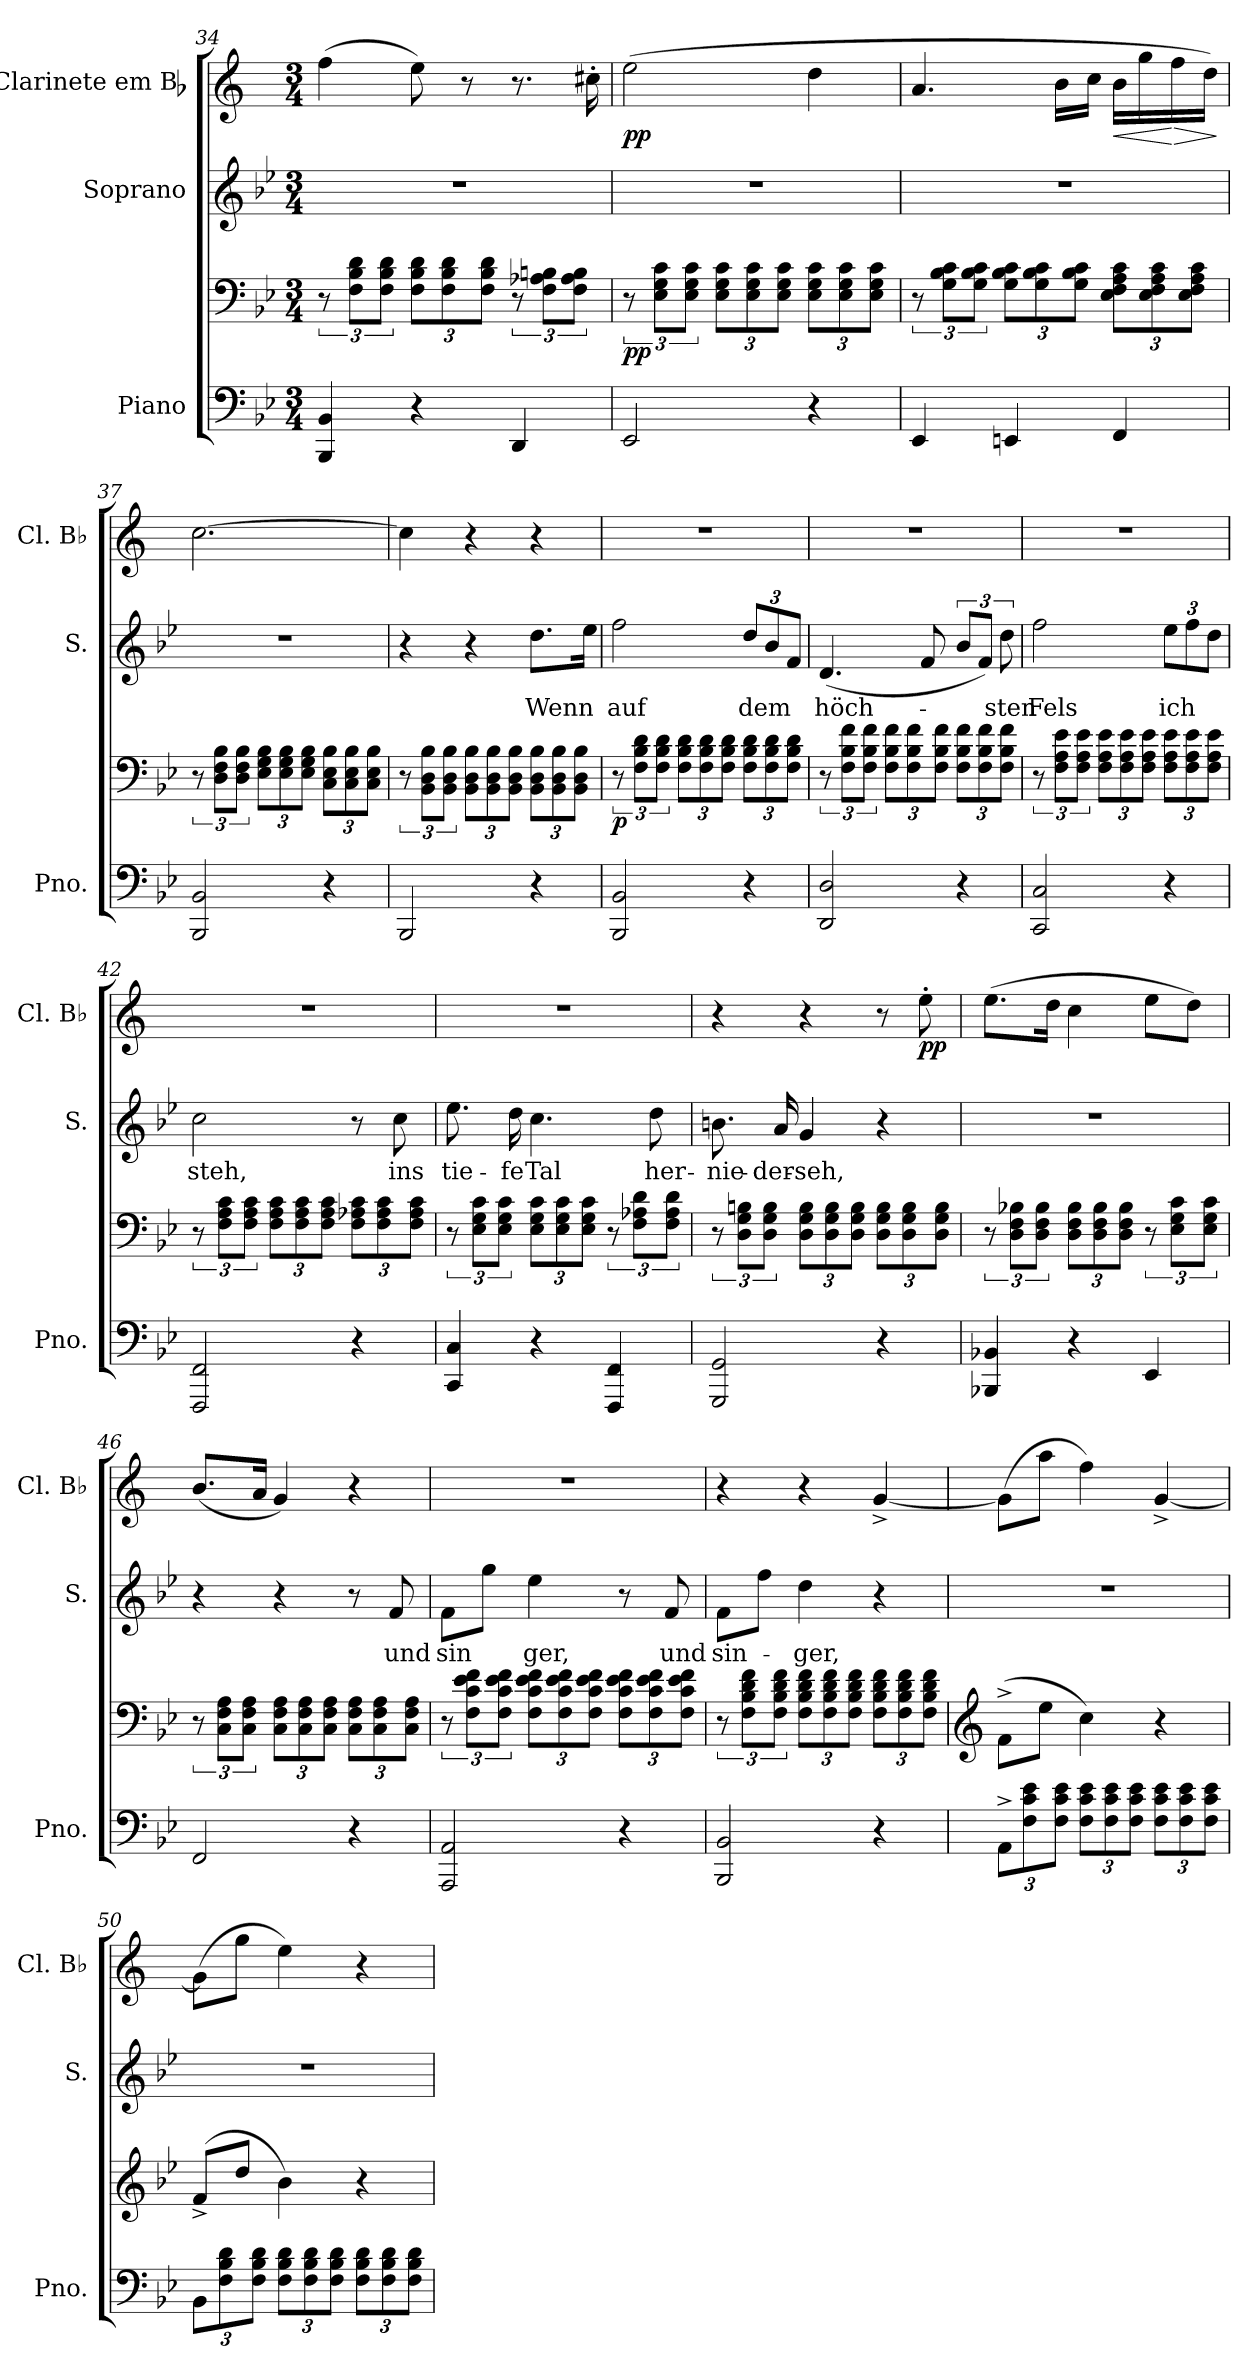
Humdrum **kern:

**kern	**kern	**dynam	**kern	**text	**kern	**dynam
*part3	*part3	*part3	*part2	*part2	*part1	*part1
*staff4	*staff3	*staff3/4	*staff2	*staff2	*staff1	*staff1
*I"Piano	*	*	*I"Soprano	*	*I"Clarinete em Bb	*
*I'Pno.	*	*	*I'S.	*	*I'Cl. Bb	*
*clefF4	*clefF4	*	*clefG2	*	*clefG2	*
*	*	*	*	*	*ITrd1c2	*
*k[b-e-]	*k[b-e-]	*	*k[b-e-]	*	*k[b-e-]	*
*M3/4	*M3/4	*	*M3/4	*	*M3/4	*
=34	=34	=34	=34	=34	=34	=34
4BBB-/ 4BB-/	12r	.	2.r	.	(4ee-\	.
.	12F\ 12B-\ 12d\L	.	.	.	.	.
.	12F\ 12B-\ 12d\J	.	.	.	.	.
*	*Xbrackettup	*	*	*	*	*
4r	12F\ 12B-\ 12d\L	.	.	.	8dd\)	.
.	12F\ 12B-\ 12d\	.	.	.	.	.
.	.	.	.	.	8r	.
.	12F\ 12B-\ 12d\J	.	.	.	.	.
*	*brackettup	*	*	*	*	*
4DD/	12r	.	.	.	8.r	.
.	12F\ 12A-X\ 12Bn\L	.	.	.	.	.
.	12F\ 12A-\ 12B\J	.	.	.	.	.
.	.	.	.	.	16bn'\	.
=35	=35	=35	=35	=35	=35	=35
!	!	!LO:DY:b	!	!	!	!LO:DY:b
2EE-/	12r	pp	2.r	.	(2dd\	pp
.	12E-\ 12G\ 12c\L	.	.	.	.	.
.	12E-\ 12G\ 12c\J	.	.	.	.	.
*	*Xbrackettup	*	*	*	*	*
.	12E-\ 12G\ 12c\L	.	.	.	.	.
.	12E-\ 12G\ 12c\	.	.	.	.	.
.	12E-\ 12G\ 12c\J	.	.	.	.	.
4r	12E-\ 12G\ 12c\L	.	.	.	4cc\	.
.	12E-\ 12G\ 12c\	.	.	.	.	.
.	12E-\ 12G\ 12c\J	.	.	.	.	.
!!LO:LB:g=z
=36	=36	=36	=36	=36	=36	=36
*	*brackettup	*	*	*	*	*
4EE-/	12r	.	2.r	.	4.g/	.
.	12G\ 12B-\ 12c\L	.	.	.	.	.
.	12G\ 12B-\ 12c\J	.	.	.	.	.
*	*Xbrackettup	*	*	*	*	*
4EEn/	12G\ 12B-\ 12c\L	.	.	.	.	.
.	12G\ 12B-\ 12c\	.	.	.	.	.
.	.	.	.	.	16a\LL	.
.	12G\ 12B-\ 12c\J	.	.	.	.	.
.	.	.	.	.	16b-\JJ	.
!	!	!	!	!	!	!LO:HP:b
4FF/	12E-\ 12F\ 12A\ 12c\L	.	.	.	16a\LL	<
.	.	.	.	.	16ff\	.
.	12E-\ 12F\ 12A\ 12c\	.	.	.	.	.
!	!	!	!	!	!	!LO:HP:n=1:b
.	.	.	.	.	16ee-\	[ >
.	12E-\ 12F\ 12A\ 12c\J	.	.	.	.	.
.	.	.	.	.	16cc\JJ)	.
.	.	.	.	.	.	]
=37	=37	=37	=37	=37	=37	=37
*	*brackettup	*	*	*	*	*
2BBB-/ 2BB-/	12r	.	2.r	.	[2.b-\	.
.	12D\ 12F\ 12B-\L	.	.	.	.	.
.	12D\ 12F\ 12B-\J	.	.	.	.	.
*	*Xbrackettup	*	*	*	*	*
.	12E-\ 12G\ 12B-\L	.	.	.	.	.
.	12E-\ 12G\ 12B-\	.	.	.	.	.
.	12E-\ 12G\ 12B-\J	.	.	.	.	.
4r	12C\ 12E-\ 12B-\L	.	.	.	.	.
.	12C\ 12E-\ 12B-\	.	.	.	.	.
.	12C\ 12E-\ 12B-\J	.	.	.	.	.
=38	=38	=38	=38	=38	=38	=38
*	*brackettup	*	*	*	*	*
2BBB-/	12r	.	4r	.	4b-\]	.
.	12BB-\ 12D\ 12B-\L	.	.	.	.	.
.	12BB-\ 12D\ 12B-\J	.	.	.	.	.
*	*Xbrackettup	*	*	*	*	*
.	12BB-\ 12D\ 12B-\L	.	4r	.	4r	.
.	12BB-\ 12D\ 12B-\	.	.	.	.	.
.	12BB-\ 12D\ 12B-\J	.	.	.	.	.
!	!	!	!	!LO:LY:b	!	!
4r	12BB-\ 12D\ 12B-\L	.	8.dd\L	-Wenn	4r	.
.	12BB-\ 12D\ 12B-\	.	.	.	.	.
.	12BB-\ 12D\ 12B-\J	.	.	.	.	.
.	.	.	16ee-\Jk	.	.	.
=39	=39	=39	=39	=39	=39	=39
*	*brackettup	*	*	*	*	*
!	!	!LO:DY:b	!	!LO:LY:b	!	!
2BBB-/ 2BB-/	12r	p	2ff\	auf	2.r	.
.	12F\ 12B-\ 12d\L	.	.	.	.	.
.	12F\ 12B-\ 12d\J	.	.	.	.	.
*	*Xbrackettup	*	*	*	*	*
.	12F\ 12B-\ 12d\L	.	.	.	.	.
.	12F\ 12B-\ 12d\	.	.	.	.	.
.	12F\ 12B-\ 12d\J	.	.	.	.	.
*	*	*	*Xbrackettup	*	*	*
!	!	!	!	!LO:LY:b	!	!
4r	12F\ 12B-\ 12d\L	.	12dd/L	dem	.	.
.	12F\ 12B-\ 12d\	.	12b-/	.	.	.
.	12F\ 12B-\ 12d\J	.	12f/J	.	.	.
=40	=40	=40	=40	=40	=40	=40
*	*brackettup	*	*	*	*	*
!	!	!	!	!LO:LY:b	!	!
2DD/ 2D/	12r	.	(4.d/	höch-	2.r	.
.	12F\ 12B-\ 12f\L	.	.	.	.	.
.	12F\ 12B-\ 12f\J	.	.	.	.	.
*	*Xbrackettup	*	*	*	*	*
.	12F\ 12B-\ 12f\L	.	.	.	.	.
.	12F\ 12B-\ 12f\	.	.	.	.	.
.	.	.	8f/	.	.	.
.	12F\ 12B-\ 12f\J	.	.	.	.	.
*	*	*	*brackettup	*	*	*
4r	12F\ 12B-\ 12f\L	.	12b-/L	.	.	.
.	12F\ 12B-\ 12f\	.	12f/J)	.	.	.
!	!	!	!	!LO:LY:b	!	!
.	12F\ 12B-\ 12f\J	.	12dd\	-sten	.	.
!!LO:PB:g=z
=41	=41	=41	=41	=41	=41	=41
*	*brackettup	*	*	*	*	*
!	!	!	!	!LO:LY:b	!	!
2CC/ 2C/	12r	.	2ff\	Fels	2.r	.
.	12F\ 12A\ 12e-\L	.	.	.	.	.
.	12F\ 12A\ 12e-\J	.	.	.	.	.
*	*Xbrackettup	*	*	*	*	*
.	12F\ 12A\ 12e-\L	.	.	.	.	.
.	12F\ 12A\ 12e-\	.	.	.	.	.
.	12F\ 12A\ 12e-\J	.	.	.	.	.
*	*	*	*Xbrackettup	*	*	*
!	!	!	!	!LO:LY:b	!	!
4r	12F\ 12A\ 12e-\L	.	12ee-\L	ich	.	.
.	12F\ 12A\ 12e-\	.	12ff\	.	.	.
.	12F\ 12A\ 12e-\J	.	12dd\J	.	.	.
=42	=42	=42	=42	=42	=42	=42
*	*brackettup	*	*	*	*	*
!	!	!	!	!LO:LY:b	!	!
2FFF/ 2FF/	12r	.	2cc\	steh,	2.r	.
.	12F\ 12A\ 12c\L	.	.	.	.	.
.	12F\ 12A\ 12c\J	.	.	.	.	.
*	*Xbrackettup	*	*	*	*	*
.	12F\ 12A\ 12c\L	.	.	.	.	.
.	12F\ 12A\ 12c\	.	.	.	.	.
.	12F\ 12A\ 12c\J	.	.	.	.	.
4r	12F\ 12A-X\ 12c\L	.	8r	.	.	.
.	12F\ 12A-\ 12c\	.	.	.	.	.
!	!	!	!	!LO:LY:b	!	!
.	.	.	8cc\	ins	.	.
.	12F\ 12A-\ 12c\J	.	.	.	.	.
=43	=43	=43	=43	=43	=43	=43
*	*brackettup	*	*	*	*	*
!	!	!	!	!LO:LY:b	!	!
4CC/ 4C/	12r	.	8.ee-\	tie-	2.r	.
.	12E-\ 12G\ 12c\L	.	.	.	.	.
.	12E-\ 12G\ 12c\J	.	.	.	.	.
!	!	!	!	!LO:LY:b	!	!
.	.	.	16dd\	-fe	.	.
*	*Xbrackettup	*	*	*	*	*
!	!	!	!	!LO:LY:b	!	!
4r	12E-\ 12G\ 12c\L	.	4.cc\	Tal	.	.
.	12E-\ 12G\ 12c\	.	.	.	.	.
.	12E-\ 12G\ 12c\J	.	.	.	.	.
*	*brackettup	*	*	*	*	*
4FFF/ 4FF/	12r	.	.	.	.	.
.	12F\ 12A-X\ 12d\L	.	.	.	.	.
!	!	!	!	!LO:LY:b	!	!
.	.	.	8dd\	her-	.	.
.	12F\ 12A-\ 12d\J	.	.	.	.	.
=44	=44	=44	=44	=44	=44	=44
!	!	!	!	!LO:LY:b	!	!
2GGG/ 2GG/	12r	.	8.bn\	-nie-	4r	.
.	12D\ 12G\ 12Bn\L	.	.	.	.	.
.	12D\ 12G\ 12B\J	.	.	.	.	.
!	!	!	!	!LO:LY:b	!	!
.	.	.	16a/	-der-	.	.
*	*Xbrackettup	*	*	*	*	*
!	!	!	!	!LO:LY:b	!	!
.	12D\ 12G\ 12B\L	.	4g/	-seh,	4r	.
.	12D\ 12G\ 12B\	.	.	.	.	.
.	12D\ 12G\ 12B\J	.	.	.	.	.
4r	12D\ 12G\ 12B\L	.	4r	.	8r	.
.	12D\ 12G\ 12B\	.	.	.	.	.
!	!	!	!	!	!	!LO:DY:b
.	.	.	.	.	8dd'\	pp
.	12D\ 12G\ 12B\J	.	.	.	.	.
=45	=45	=45	=45	=45	=45	=45
*	*brackettup	*	*	*	*	*
4BBB-X/ 4BB-X/	12r	.	2.r	.	(8.dd\L	.
.	12D\ 12F\ 12B-X\L	.	.	.	.	.
.	12D\ 12F\ 12B-\J	.	.	.	.	.
.	.	.	.	.	16cc\Jk	.
*	*Xbrackettup	*	*	*	*	*
4r	12D\ 12F\ 12B-\L	.	.	.	4b-\	.
.	12D\ 12F\ 12B-\	.	.	.	.	.
.	12D\ 12F\ 12B-\J	.	.	.	.	.
*	*brackettup	*	*	*	*	*
4EE-/	12r	.	.	.	8dd\L	.
.	12E-\ 12G\ 12c\L	.	.	.	.	.
.	.	.	.	.	8cc\J)	.
.	12E-\ 12G\ 12c\J	.	.	.	.	.
=46	=46	=46	=46	=46	=46	=46
2FF/	12r	.	4r	.	(8.a/L	.
.	12C\ 12F\ 12A\L	.	.	.	.	.
.	12C\ 12F\ 12A\J	.	.	.	.	.
.	.	.	.	.	16g/Jk	.
*	*Xbrackettup	*	*	*	*	*
.	12C\ 12F\ 12A\L	.	4r	.	4f/)	.
.	12C\ 12F\ 12A\	.	.	.	.	.
.	12C\ 12F\ 12A\J	.	.	.	.	.
4r	12C\ 12F\ 12A\L	.	8r	.	4r	.
.	12C\ 12F\ 12A\	.	.	.	.	.
!	!	!	!	!LO:LY:b	!	!
.	.	.	8f/	und	.	.
.	12C\ 12F\ 12A\J	.	.	.	.	.
!!LO:LB:g=z
=47	=47	=47	=47	=47	=47	=47
*	*brackettup	*	*	*	*	*
!	!	!	!	!LO:LY:b	!	!
2AAA/ 2AA/	12r	.	8f\L	sin	2.r	.
.	12F\ 12c\ 12e-\ 12f\L	.	.	.	.	.
.	.	.	8gg\J	.	.	.
.	12F\ 12c\ 12e-\ 12f\J	.	.	.	.	.
*	*Xbrackettup	*	*	*	*	*
!	!	!	!	!LO:LY:b	!	!
.	12F\ 12c\ 12e-\ 12f\L	.	4ee-\	ger,	.	.
.	12F\ 12c\ 12e-\ 12f\	.	.	.	.	.
.	12F\ 12c\ 12e-\ 12f\J	.	.	.	.	.
4r	12F\ 12c\ 12e-\ 12f\L	.	8r	.	.	.
.	12F\ 12c\ 12e-\ 12f\	.	.	.	.	.
!	!	!	!	!LO:LY:b	!	!
.	.	.	8f/	und	.	.
.	12F\ 12c\ 12e-\ 12f\J	.	.	.	.	.
=48	=48	=48	=48	=48	=48	=48
*	*brackettup	*	*	*	*	*
!	!	!	!	!LO:LY:b	!	!
2BBB-/ 2BB-/	12r	.	8f\L	sin-	4r	.
.	12F\ 12B-\ 12d\ 12f\L	.	.	.	.	.
.	.	.	8ff\J	.	.	.
.	12F\ 12B-\ 12d\ 12f\J	.	.	.	.	.
*	*Xbrackettup	*	*	*	*	*
!	!	!	!	!LO:LY:b	!	!
.	12F\ 12B-\ 12d\ 12f\L	.	4dd\	-ger,	4r	.
.	12F\ 12B-\ 12d\ 12f\	.	.	.	.	.
.	12F\ 12B-\ 12d\ 12f\J	.	.	.	.	.
4r	12F\ 12B-\ 12d\ 12f\L	.	4r	.	[4f^/	.
.	12F\ 12B-\ 12d\ 12f\	.	.	.	.	.
.	12F\ 12B-\ 12d\ 12f\J	.	.	.	.	.
=49	=49	=49	=49	=49	=49	=49
*	*clefG2	*	*	*	*	*
*Xbrackettup	*	*	*	*	*	*
12AA^\L	(8f^\L	.	2.r	.	(8f\L]	.
12F\ 12c\ 12e-\	.	.	.	.	.	.
.	8ee-\J	.	.	.	8gg\J	.
12F\ 12c\ 12e-\J	.	.	.	.	.	.
12F\ 12c\ 12e-\L	4cc\)	.	.	.	4ee-\)	.
12F\ 12c\ 12e-\	.	.	.	.	.	.
12F\ 12c\ 12e-\J	.	.	.	.	.	.
12F\ 12c\ 12e-\L	4r	.	.	.	[4f^/	.
12F\ 12c\ 12e-\	.	.	.	.	.	.
12F\ 12c\ 12e-\J	.	.	.	.	.	.
=50	=50	=50	=50	=50	=50	=50
12BB-\L	(8f^/L	.	2.r	.	(8f\L]	.
12F\ 12B-\ 12d\	.	.	.	.	.	.
.	8dd/J	.	.	.	8ff\J	.
12F\ 12B-\ 12d\J	.	.	.	.	.	.
12F\ 12B-\ 12d\L	4b-\)	.	.	.	4dd\)	.
12F\ 12B-\ 12d\	.	.	.	.	.	.
12F\ 12B-\ 12d\J	.	.	.	.	.	.
12F\ 12B-\ 12d\L	4r	.	.	.	4r	.
12F\ 12B-\ 12d\	.	.	.	.	.	.
12F\ 12B-\ 12d\J	.	.	.	.	.	.
=	=	=	=	=	=	=
*-	*-	*-	*-	*-	*-	*-
